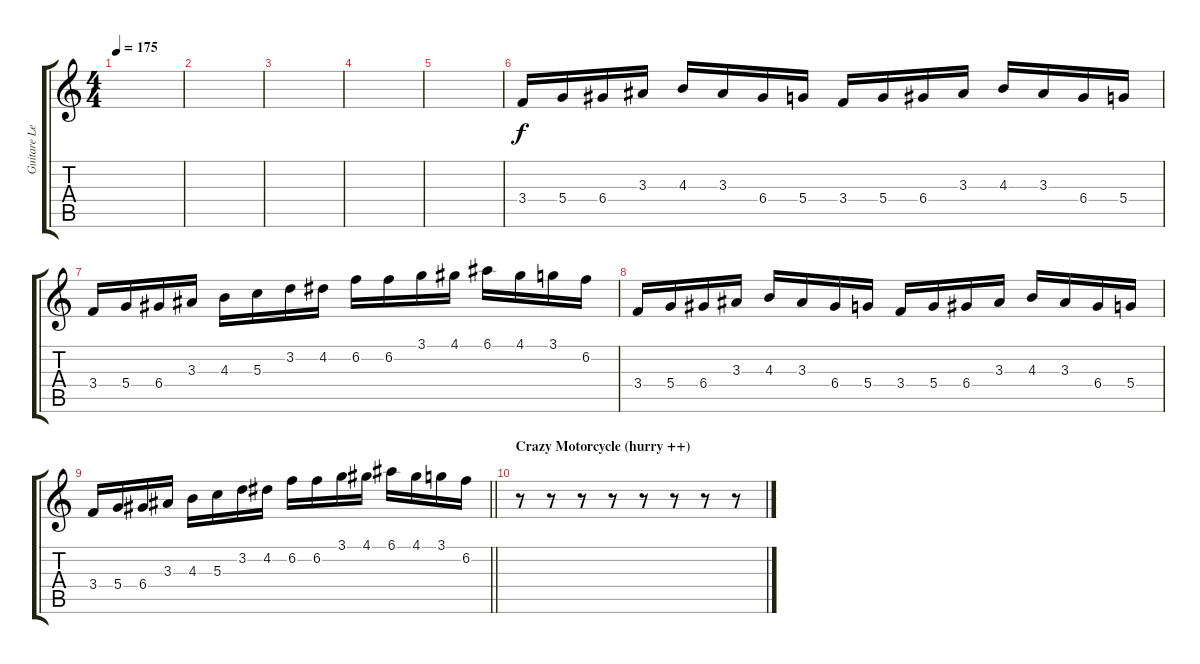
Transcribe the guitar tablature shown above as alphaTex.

\track ("Guitare Lead" "Guitare Le") {instrument distortionguitar}
\staff {score tabs}
\tuning (E4 B3 G3 D3 A2 E2) {hide}
\ts (4 4)
\tempo 175
\clef g2
\ks c
|
|
|
|
|
3.4.16 5.4.16 6.4.16 3.3.16 4.3.16 3.3.16 6.4.16 5.4.16 3.4.16 5.4.16 6.4.16 3.3.16 4.3.16 3.3.16 6.4.16 5.4.16 |
3.4.16 5.4.16 6.4.16 3.3.16 4.3.16 5.3.16 3.2.16 4.2.16 6.2.16 6.2.16 3.1.16 4.1.16 6.1.16 4.1.16 3.1.16 6.2.16 |
3.4.16 5.4.16 6.4.16 3.3.16 4.3.16 3.3.16 6.4.16 5.4.16 3.4.16 5.4.16 6.4.16 3.3.16 4.3.16 3.3.16 6.4.16 5.4.16 |
\barLineRight lightlight
3.4.16 5.4.16 6.4.16 3.3.16 4.3.16 5.3.16 3.2.16 4.2.16 6.2.16 6.2.16 3.1.16 4.1.16 6.1.16 4.1.16 3.1.16 6.2.16 |
\section ("" "Crazy Motorcycle (hurry ++)")
r.8 r.8 r.8 r.8 r.8 r.8 r.8 r.8
